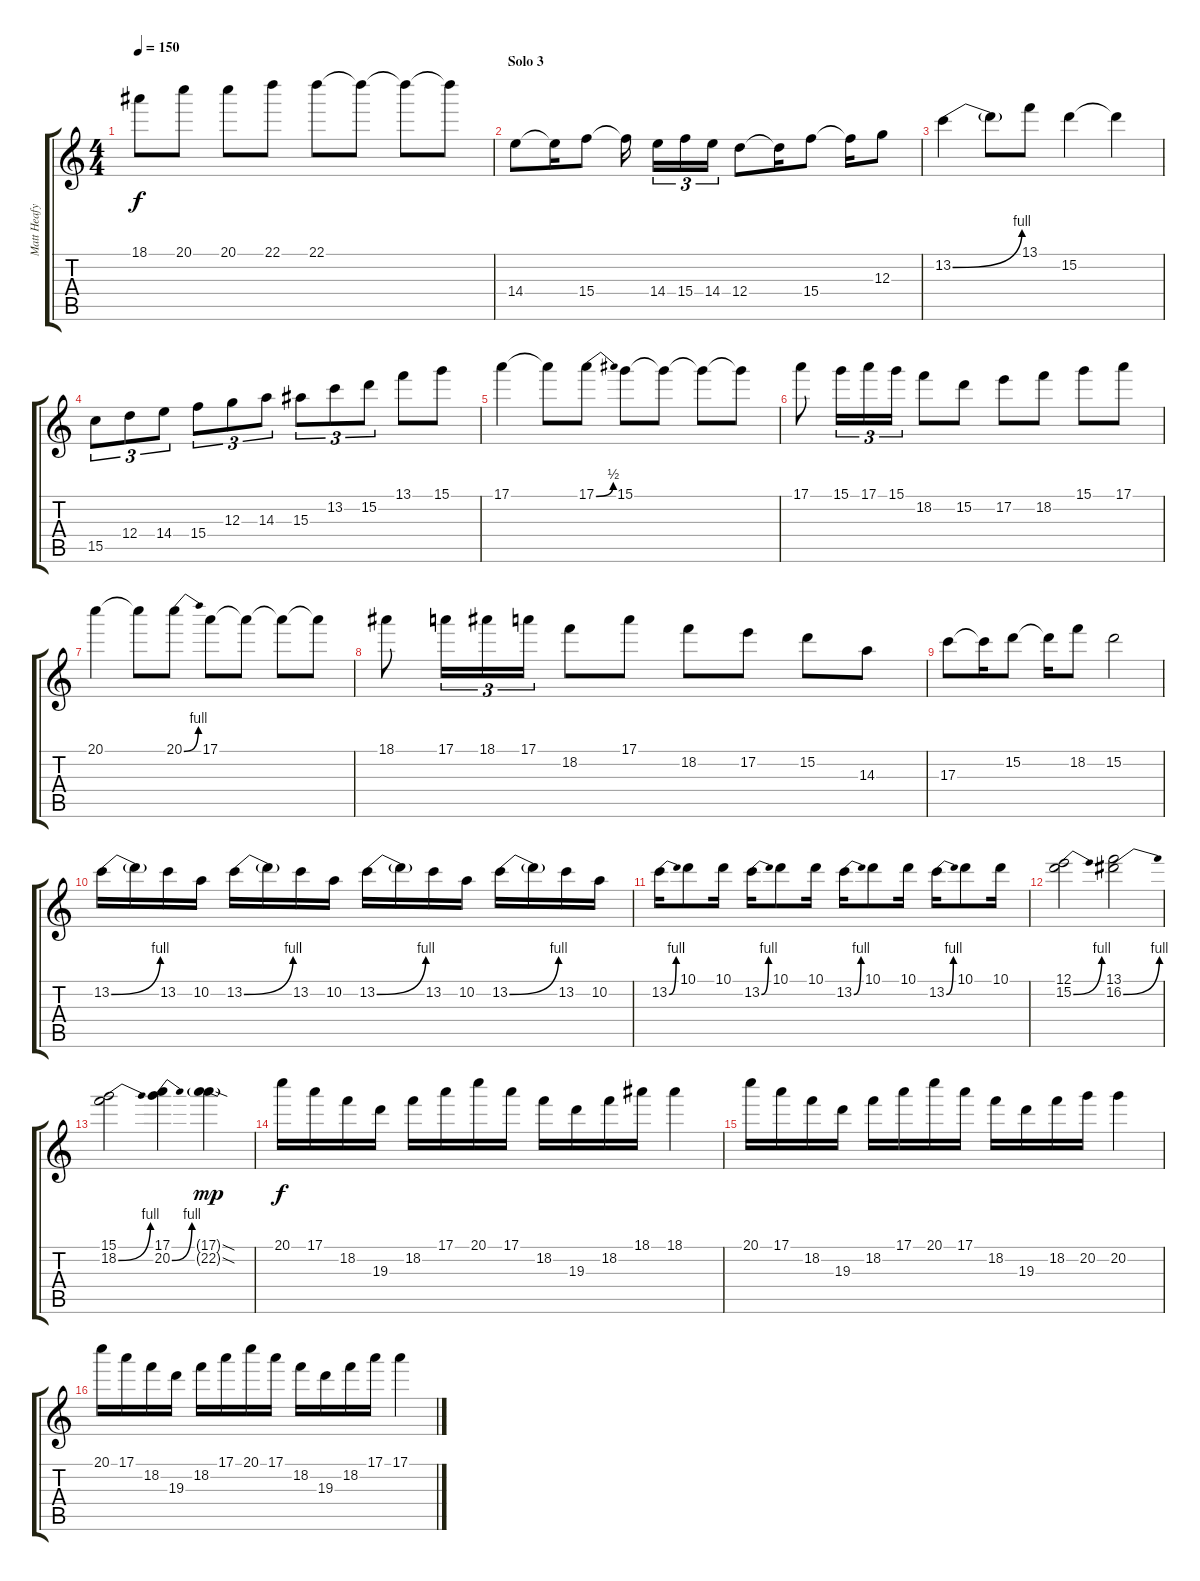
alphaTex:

\track ("Matt Heafy" "Matt Heafy") {instrument distortionguitar}
\staff {score tabs}
\tuning (E4 B3 G3 D3 A2 D2) {hide}
\ts (4 4)
\tempo 150
\clef g2
\ks c
18.1.8{dy f} 20.1.8 20.1.8 22.1.8 22.1.8 22.1{t}.8 22.1{t}.8 22.1{t}.8 |
\section ("" "Solo 3")
14.4.8 14.4{t}.16 15.4.8 15.4{t}.16 14.4.16{tu (3 2)} 15.4.16{tu (3 2)} 14.4.16{tu (3 2)} 12.4.8 12.4{t}.16 15.4.8 15.4{t}.16 12.3.8 |
13.2{be (bend 0 0 60 4)}.4 13.2{t}.8 13.1.8 15.2.4 15.2{t}.4 |
15.5.8{tu (3 2)} 12.4.8{tu (3 2)} 14.4.8{tu (3 2)} 15.4.8{tu (3 2)} 12.3.8{tu (3 2)} 14.3.8{tu (3 2)} 15.3.8{tu (3 2)} 13.2.8{tu (3 2)} 15.2.8{tu (3 2)} 13.1.8 15.1.8 |
17.1.4 17.1{t}.8 17.1{be (bend 0 0 60 2)}.8 15.1.8 15.1{t}.8 15.1{t}.8 15.1{t}.8 |
17.1.8 15.1.16{tu (3 2)} 17.1.16{tu (3 2)} 15.1.16{tu (3 2)} 18.2.8 15.2.8 17.2.8 18.2.8 15.1.8 17.1.8 |
20.1.4 20.1{t}.8 20.1{be (bend 0 0 60 4)}.8 17.1.8 17.1{t}.8 17.1{t}.8 17.1{t}.8 |
18.1.8 17.1.16{tu (3 2)} 18.1.16{tu (3 2)} 17.1.16{tu (3 2)} 18.2.8 17.1.8 18.2.8 17.2.8 15.2.8 14.3.8 |
17.3.8 17.3{t}.16 15.2.8 15.2{t}.16 18.2.8 15.2.2 |
13.2{be (bend 0 0 60 4)}.16 13.2{t}.16 13.2.16 10.2.16 13.2{be (bend 0 0 60 4)}.16 13.2{t}.16 13.2.16 10.2.16 13.2{be (bend 0 0 60 4)}.16 13.2{t}.16 13.2.16 10.2.16 13.2{be (bend 0 0 60 4)}.16 13.2{t}.16 13.2.16 10.2.16 |
13.2{be (bend 0 0 60 4)}.16 10.1.8 10.1.16 13.2{be (bend 0 0 60 4)}.16 10.1.8 10.1.16 13.2{be (bend 0 0 60 4)}.16 10.1.8 10.1.16 13.2{be (bend 0 0 60 4)}.16 10.1.8 10.1.16 |
(12.1 15.2{be (bend 0 0 60 4)}).2 (13.1 16.2{be (bend 0 0 60 4)}).2 |
(15.1 18.2{be (bend 0 0 60 4)}).2 (17.1 20.2{be (bend 0 0 60 4)}).4 (17.1{sod g} 22.2{sod g}).4{dy mp} |
20.1.16{dy f} 17.1.16 18.2.16 19.3.16 18.2.16 17.1.16 20.1.16 17.1.16 18.2.16 19.3.16 18.2.16 18.1.16 18.1.4 |
20.1.16 17.1.16 18.2.16 19.3.16 18.2.16 17.1.16 20.1.16 17.1.16 18.2.16 19.3.16 18.2.16 20.2.16 20.2.4 |
20.1.16 17.1.16 18.2.16 19.3.16 18.2.16 17.1.16 20.1.16 17.1.16 18.2.16 19.3.16 18.2.16 17.1.16 17.1.4
